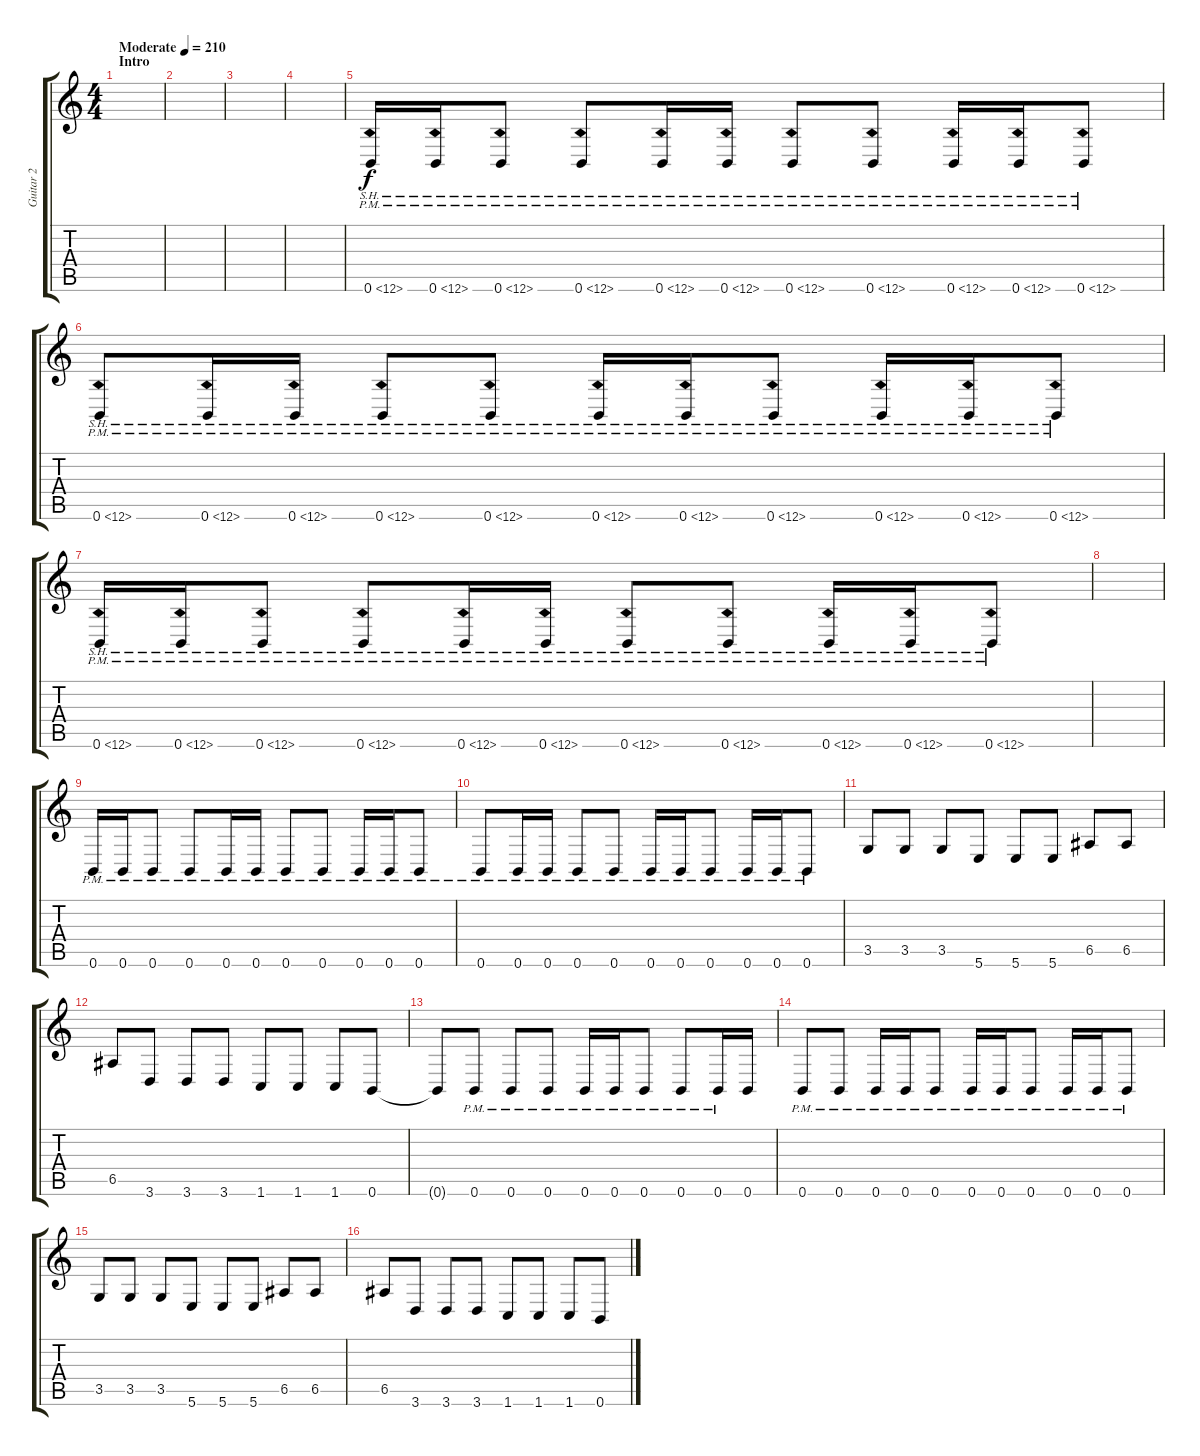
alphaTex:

\track ("Guitar 2" "Guitar 2") {instrument distortionguitar}
\staff {score tabs}
\tuning (B3 Gb3 D3 A2 E2 B1) {hide}
\ts (4 4)
\section ("" "Intro")
\tempo (210 "Moderate")
\clef g2
\ks c
|
|
|
|
0.6{sh 12 pm}.16 0.6{sh 12 pm}.16 0.6{sh 12 pm}.8 0.6{sh 12 pm}.8 0.6{sh 12 pm}.16 0.6{sh 12 pm}.16 0.6{sh 12 pm}.8 0.6{sh 12 pm}.8 0.6{sh 12 pm}.16 0.6{sh 12 pm}.16 0.6{sh 12 pm}.8 |
0.6{sh 12 pm}.8 0.6{sh 12 pm}.16 0.6{sh 12 pm}.16 0.6{sh 12 pm}.8 0.6{sh 12 pm}.8 0.6{sh 12 pm}.16 0.6{sh 12 pm}.16 0.6{sh 12 pm}.8 0.6{sh 12 pm}.16 0.6{sh 12 pm}.16 0.6{sh 12 pm}.8 |
0.6{sh 12 pm}.16 0.6{sh 12 pm}.16 0.6{sh 12 pm}.8 0.6{sh 12 pm}.8 0.6{sh 12 pm}.16 0.6{sh 12 pm}.16 0.6{sh 12 pm}.8 0.6{sh 12 pm}.8 0.6{sh 12 pm}.16 0.6{sh 12 pm}.16 0.6{sh 12 pm}.8 |
|
0.6{pm}.16 0.6{pm}.16 0.6{pm}.8 0.6{pm}.8 0.6{pm}.16 0.6{pm}.16 0.6{pm}.8 0.6{pm}.8 0.6{pm}.16 0.6{pm}.16 0.6{pm}.8 |
0.6{pm}.8 0.6{pm}.16 0.6{pm}.16 0.6{pm}.8 0.6{pm}.8 0.6{pm}.16 0.6{pm}.16 0.6{pm}.8 0.6{pm}.16 0.6{pm}.16 0.6{pm}.8 |
3.5.8 3.5.8 3.5.8 5.6.8 5.6.8 5.6.8 6.5.8 6.5.8 |
6.5.8 3.6.8 3.6.8 3.6.8 1.6.8 1.6.8 1.6.8 0.6.8 |
0.6{t}.8 0.6{pm}.8 0.6{pm}.8 0.6{pm}.8 0.6{pm}.16 0.6{pm}.16 0.6{pm}.8 0.6{pm}.8 0.6{pm}.16 0.6.16 |
0.6{pm}.8 0.6{pm}.8 0.6{pm}.16 0.6{pm}.16 0.6{pm}.8 0.6{pm}.16 0.6{pm}.16 0.6{pm}.8 0.6{pm}.16 0.6{pm}.16 0.6{pm}.8 |
3.5.8 3.5.8 3.5.8 5.6.8 5.6.8 5.6.8 6.5.8 6.5.8 |
6.5.8 3.6.8 3.6.8 3.6.8 1.6.8 1.6.8 1.6.8 0.6.8
